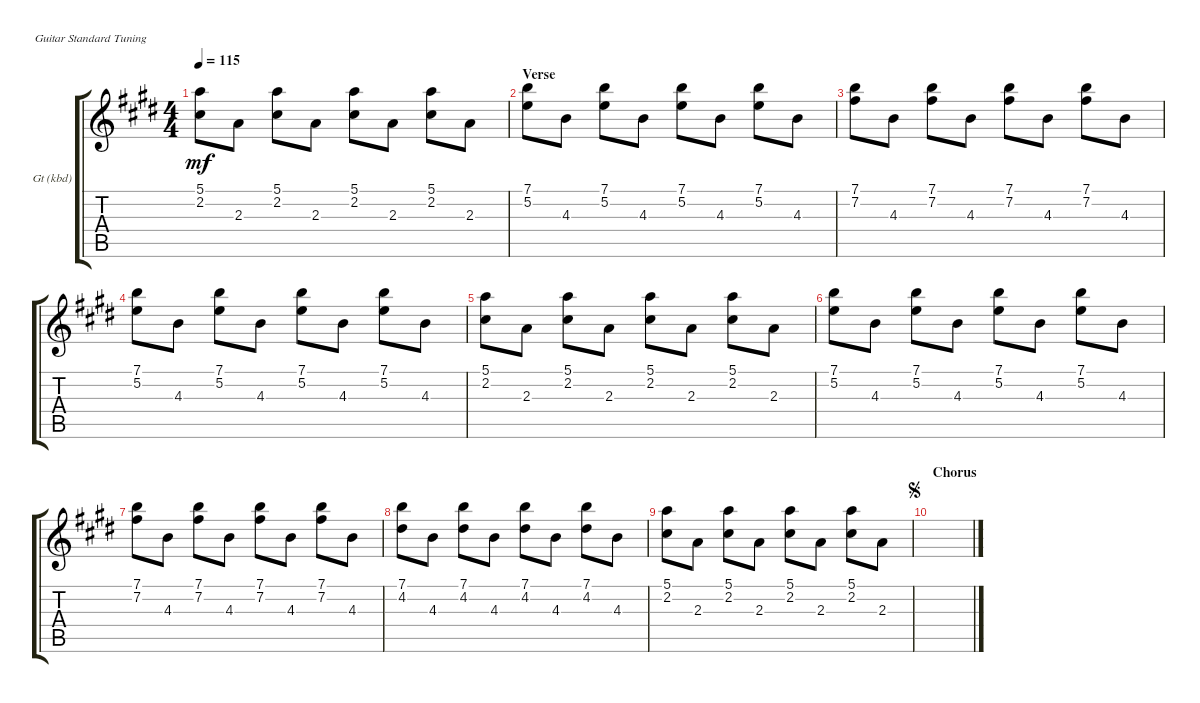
\defaultSystemsLayout 4
\bracketExtendMode groupsimilarinstruments
\useSystemSignSeparator
\multiTrackTrackNamePolicy allsystems
\firstSystemTrackNameOrientation horizontal
\otherSystemsTrackNameOrientation horizontal
\track ("Kbd arranged for Gt" "Gt (kbd)") {mute instrument acousticguitarsteel}
\staff {score tabs}
\tuning (E4 B3 G3 D3 A2 E2)
\ts (4 4)
\tempo 115
\clef g2
\scale
0.25
\ks e
(5.1 2.2).8{dy mf} 2.3.8 (5.1 2.2).8 2.3.8 (5.1 2.2).8 2.3.8 (5.1 2.2).8 2.3.8 |
\section ("" "Verse")
\scale
0.25 (7.1 5.2).8 4.3.8 (7.1 5.2).8 4.3.8 (7.1 5.2).8 4.3.8 (7.1 5.2).8 4.3.8 |
\scale
0.25 (7.1 7.2).8 4.3.8 (7.1 7.2).8 4.3.8 (7.1 7.2).8 4.3.8 (7.1 7.2).8 4.3.8 |
\scale
0.25 (7.1 5.2).8 4.3.8 (7.1 5.2).8 4.3.8 (7.1 5.2).8 4.3.8 (7.1 5.2).8 4.3.8 |
\scale
0.25 (5.1 2.2).8 2.3.8 (5.1 2.2).8 2.3.8 (5.1 2.2).8 2.3.8 (5.1 2.2).8 2.3.8 |
\scale
0.25 (7.1 5.2).8 4.3.8 (7.1 5.2).8 4.3.8 (7.1 5.2).8 4.3.8 (7.1 5.2).8 4.3.8 |
\scale
0.25 (7.1 7.2).8 4.3.8 (7.1 7.2).8 4.3.8 (7.1 7.2).8 4.3.8 (7.1 7.2).8 4.3.8 |
\scale
0.25 (7.1 4.2).8 4.3.8 (7.1 4.2).8 4.3.8 (7.1 4.2).8 4.3.8 (7.1 4.2).8 4.3.8 |
\scale
0.25 (5.1 2.2).8 2.3.8 (5.1 2.2).8 2.3.8 (5.1 2.2).8 2.3.8 (5.1 2.2).8 2.3.8 |
\section ("" "Chorus")
\jump segno
\scale
0.25 |
\scale
0.25 |
\scale
0.25 |
\scale
0.25 |
\scale
0.25 |
\scale
0.25 |
\scale
0.25
